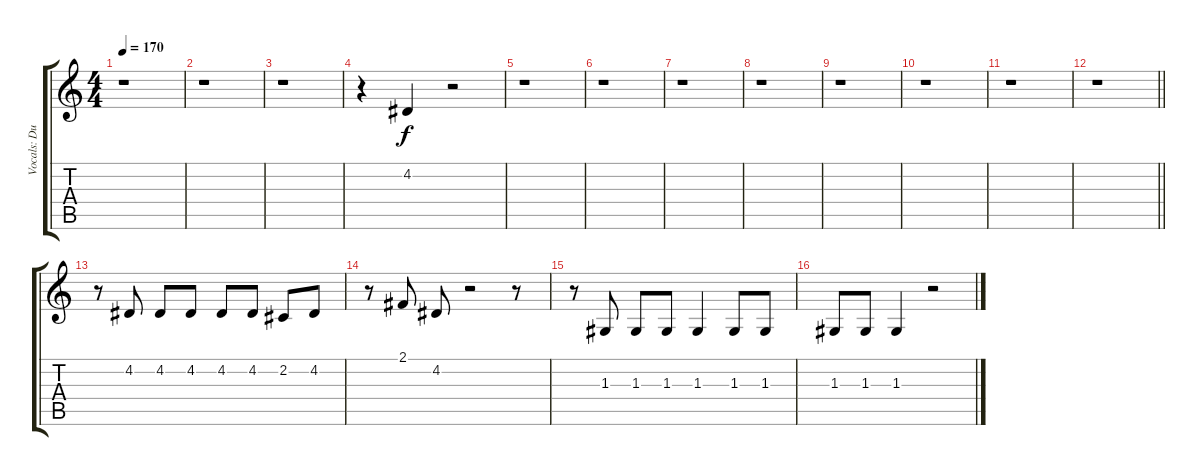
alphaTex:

\track ("Vocals: Duff" "Vocals: Du") {instrument lead2sawtooth}
\staff {score tabs}
\tuning (E4 B3 G3 D3 A2 E2) {hide}
\ts (4 4)
\tempo 170
\clef g2
\ks c
r.1{dy f} |
r.1 |
r.1 |
r.4 4.2.4 r.2 |
r.1 |
r.1 |
r.1 |
r.1 |
r.1 |
r.1 |
r.1 |
\barLineRight lightlight
r.1 |
r.8 4.2.8 4.2.8 4.2.8 4.2.8 4.2.8 2.2.8 4.2.8 |
r.8 2.1.8 4.2.8 r.2 r.8 |
r.8 1.3.8 1.3.8 1.3.8 1.3.4 1.3.8 1.3.8 |
1.3.8 1.3.8 1.3.4 r.2
